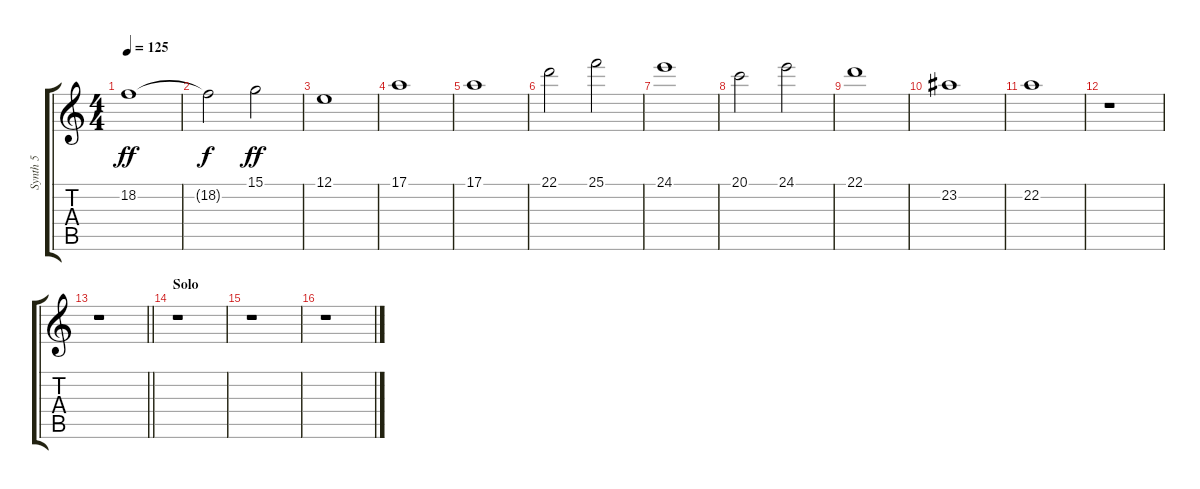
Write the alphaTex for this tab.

\track ("Synth 5" "Synth 5") {instrument stringensemble2}
\staff {score tabs}
\tuning (E4 B3 G3 D3 A2 E2) {hide}
\ts (4 4)
\tempo 125
\clef g2
\ks c
18.2.1{dy ff} |
18.2{t}.2{dy f} 15.1.2{dy ff} |
12.1.1 |
17.1.1 |
17.1.1 |
22.1.2 25.1.2 |
24.1.1 |
20.1.2 24.1.2 |
22.1.1 |
23.2.1 |
22.2.1 |
r.1 |
\barLineRight lightlight
r.1 |
\section ("" "Solo")
r.1 |
r.1 |
r.1
